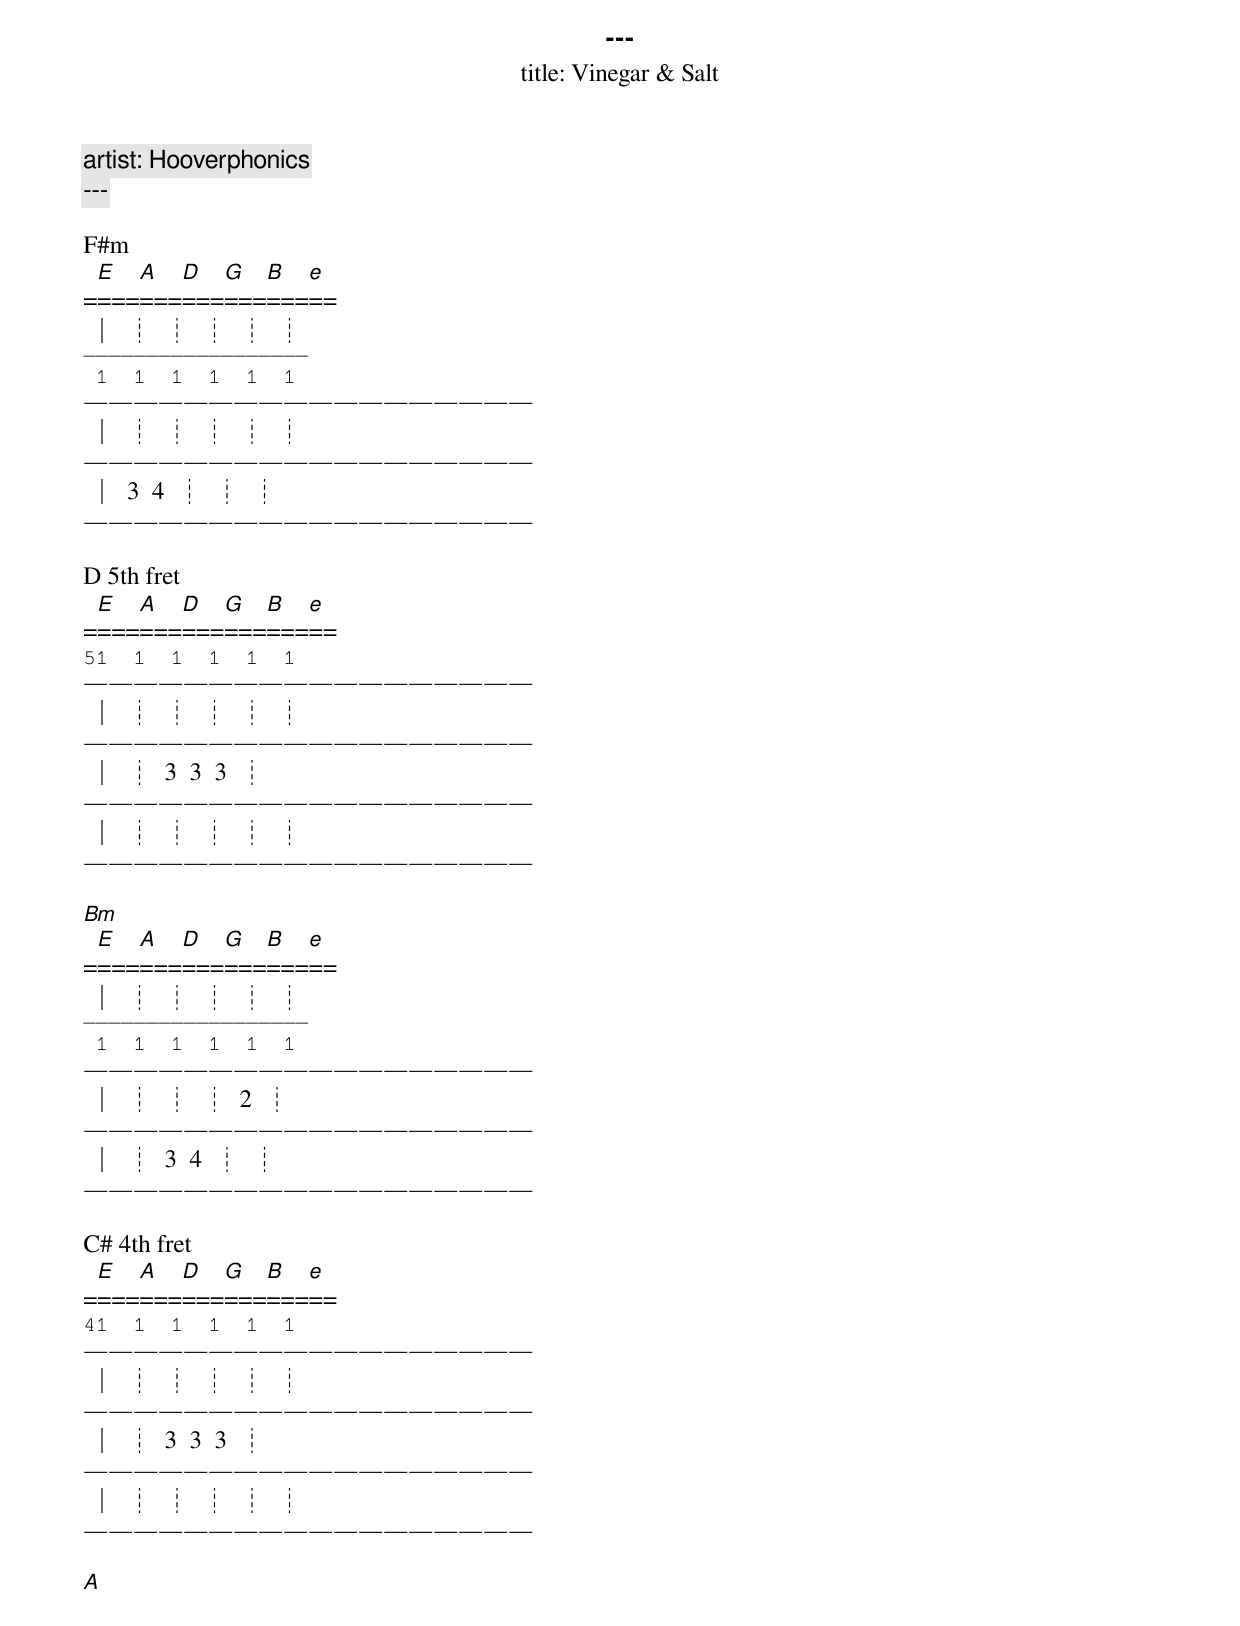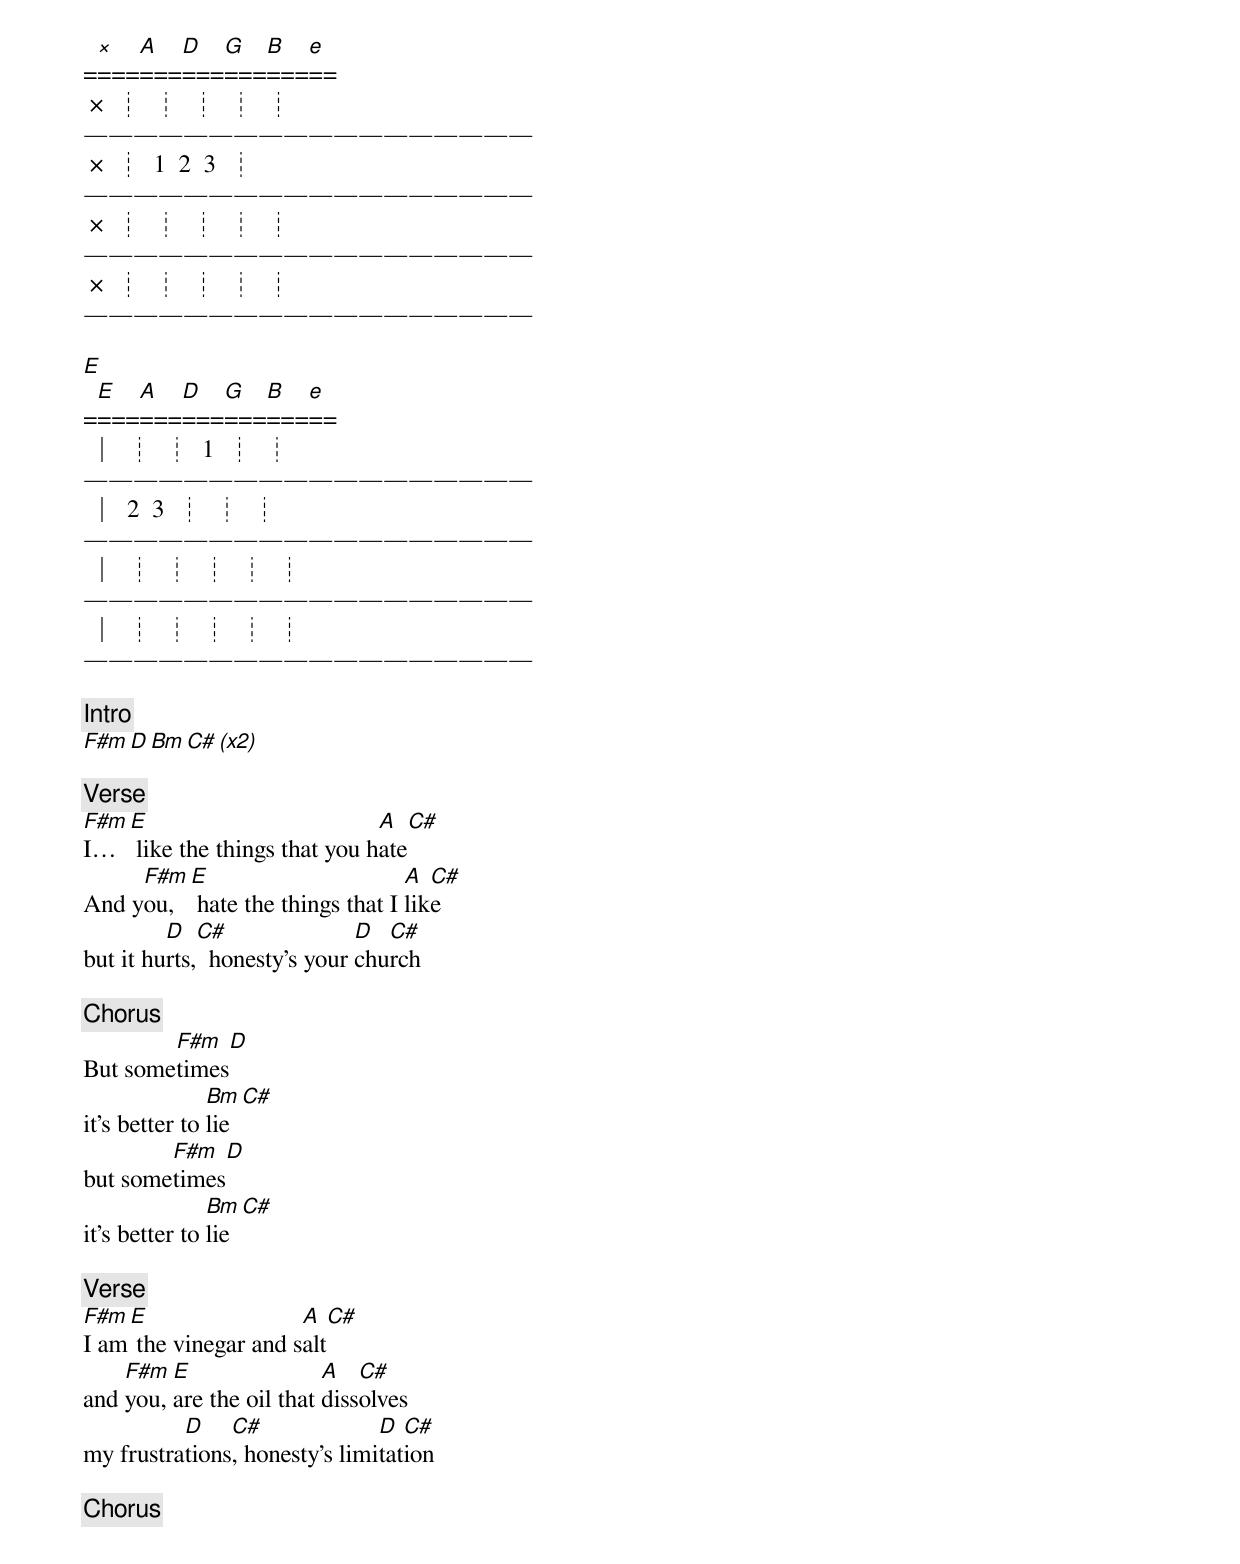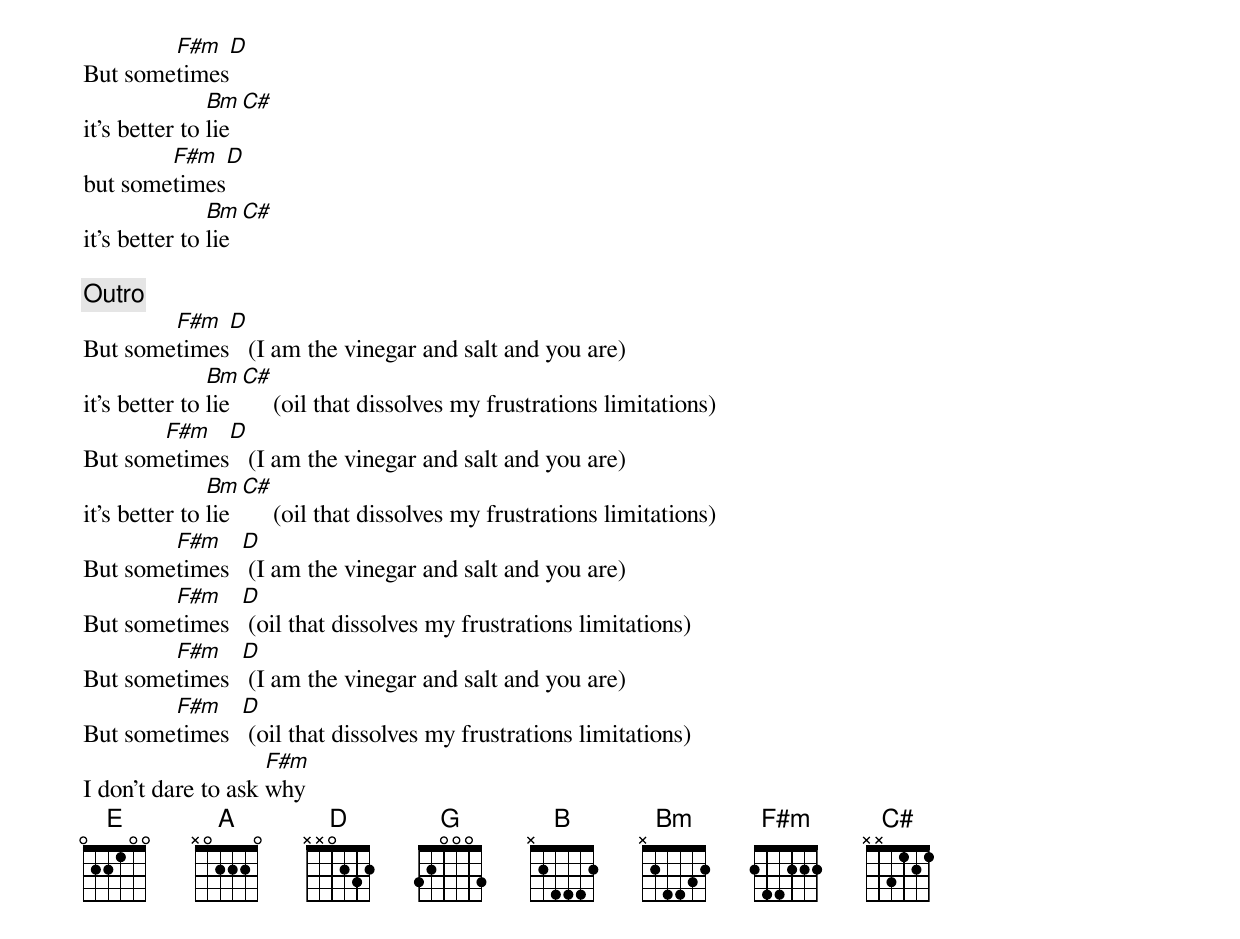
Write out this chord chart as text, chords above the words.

---
title: Vinegar & Salt
artist: Hooverphonics
---

F#m
 E  A  D  G  B  e
==================
 │  ┊  ┊  ┊  ┊  ┊
——————————————————
 1  1  1  1  1  1
——————————————————
 │  ┊  ┊  ┊  ┊  ┊
——————————————————
 │  3  4  ┊  ┊  ┊
——————————————————

D 5th fret
 E  A  D  G  B  e
==================
51  1  1  1  1  1
——————————————————
 │  ┊  ┊  ┊  ┊  ┊
——————————————————
 │  ┊  3  3  3  ┊
——————————————————
 │  ┊  ┊  ┊  ┊  ┊
——————————————————

Bm
 E  A  D  G  B  e
==================
 │  ┊  ┊  ┊  ┊  ┊
——————————————————
 1  1  1  1  1  1
——————————————————
 │  ┊  ┊  ┊  2  ┊
——————————————————
 │  ┊  3  4  ┊  ┊
——————————————————

C# 4th fret
 E  A  D  G  B  e
==================
41  1  1  1  1  1
——————————————————
 │  ┊  ┊  ┊  ┊  ┊
——————————————————
 │  ┊  3  3  3  ┊
——————————————————
 │  ┊  ┊  ┊  ┊  ┊
——————————————————

A
 ×  A  D  G  B  e
==================
 ×  ┊  ┊  ┊  ┊  ┊
——————————————————
 ×  ┊  1  2  3  ┊
——————————————————
 ×  ┊  ┊  ┊  ┊  ┊
——————————————————
 ×  ┊  ┊  ┊  ┊  ┊
——————————————————

E
 E  A  D  G  B  e
==================
 │  ┊  ┊  1  ┊  ┊
——————————————————
 │  2  3  ┊  ┊  ┊
——————————————————
 │  ┊  ┊  ┊  ┊  ┊
——————————————————
 │  ┊  ┊  ┊  ┊  ┊
——————————————————

[Intro]
F#m  D   Bm   C#  (x2)

[Verse]
F#m E                          A     C#
I…   like the things that you hate
     F#m E                       A  C#
And you,  hate the things that I like
         D   C#               D  C#
but it hurts,  honesty’s your church

[Chorus]
        F#m   D
But sometimes
               Bm  C#
it's better to lie
        F#m   D
but sometimes
               Bm  C#
it's better to lie

[Verse]
F#m E                 A  C#
I am the vinegar and salt
    F#m  E                A   C#
and you, are the oil that dissolves
          D    C#              D  C#
my frustrations, honesty’s limitation

[Chorus]
        F#m   D
But sometimes
               Bm  C#
it's better to lie
        F#m   D
but sometimes
               Bm  C#
it's better to lie

[Outro]
        F#m  D
But sometimes   (I am the vinegar and salt and you are)
               Bm  C#
it's better to lie      (oil that dissolves my frustrations limitations)
       F#m   D
But sometimes   (I am the vinegar and salt and you are)
               Bm  C#
it's better to lie      (oil that dissolves my frustrations limitations)
        F#m    D
But sometimes   (I am the vinegar and salt and you are)
        F#m    D
But sometimes   (oil that dissolves my frustrations limitations)
        F#m    D
But sometimes   (I am the vinegar and salt and you are)
        F#m    D
But sometimes   (oil that dissolves my frustrations limitations)
                    F#m
I don’t dare to ask why
